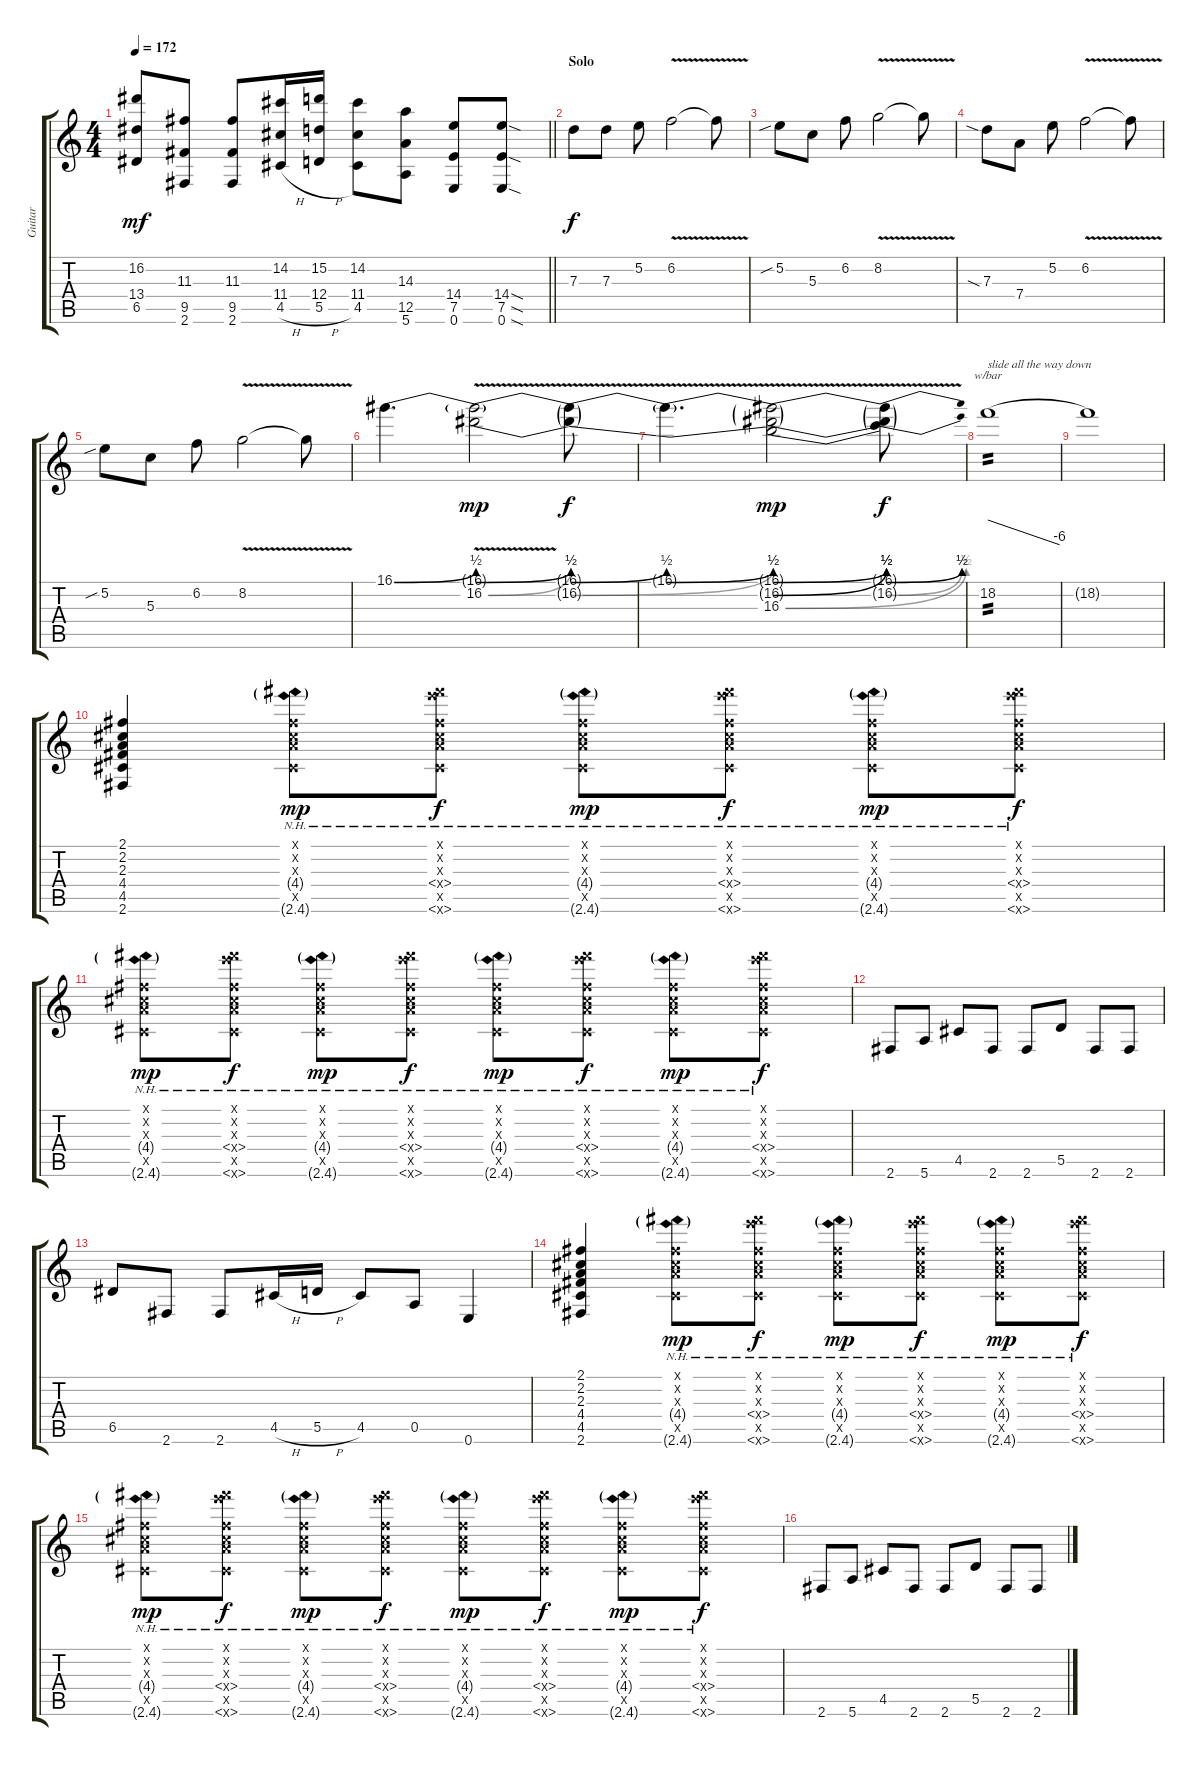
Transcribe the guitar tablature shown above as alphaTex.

\track ("Guitar" "Guitar") {instrument overdrivenguitar}
\staff {score tabs}
\tuning (E4 B3 G3 D3 A2 E2) {hide}
\ts (4 4)
\tempo 172
\clef g2
\barLineRight lightlight
\ks c
(16.2 13.4 6.5).8{dy mf} (11.3 9.5 2.6).8 (11.3 9.5 2.6).8 (14.2 11.4 4.5{h}).16 (15.2 12.4 5.5{h}).16 (14.2 11.4 4.5).8 (14.3 12.5 5.6).8 (14.4 7.5 0.6).8 (14.4{sod} 7.5{sod} 0.6{sod}).8 |
\section ("" "Solo")
7.3.8{dy f} 7.3.8 5.2.8 6.2{v}.2 6.2{t}.8 |
5.2{sib}.8 5.3.8 6.2.8 8.2{v}.2 8.2{t}.8 |
7.3{sia}.8 7.4.8 5.2.8 6.2{v}.2 6.2{t}.8 |
5.2{sib}.8 5.3.8 6.2.8 8.2{v}.2 8.2{t}.8 |
16.1{be (bend 0 0 60 2)}.4{d} (16.1{be (bend 0 0 60 2) v t} 16.2{be (bend 0 0 60 2) v}).2{dy mp} (16.1{be (bend 0 0 60 2) v t} 16.2{be (bend 0 0 60 2) v t}).8{dy f} |
16.1{be (bend 0 0 60 2) t}.4{d} (16.1{be (bend 0 0 60 2) v t} 16.2{be (bend 0 0 60 2) v t} 16.3{be (bend 0 0 60 2)}).2{dy mp} (16.1{be (bend 0 0 60 2) v t} 16.2{be (bend 0 0 60 2) v t} 16.3{t}).8{dy f} |
18.2.1{tbe (dive default 0 0 60 -24) txt "slide all the way down" tp 2} |
18.2{t}.1 |
(2.1 2.2 2.3 4.4 4.5 2.6).4 (2.1{x} 2.2{x} 2.3{x} 4.4{nh g} 4.5{x} 2.6{nh g}).8{dy mp} (2.1{x} 2.2{x} 2.3{x} 4.4{nh x} 4.5{x} 2.6{nh x}).8{dy f} (2.1{x} 2.2{x} 2.3{x} 4.4{nh g} 4.5{x} 2.6{nh g}).8{dy mp} (2.1{x} 2.2{x} 2.3{x} 4.4{nh x} 4.5{x} 2.6{nh x}).8{dy f} (2.1{x} 2.2{x} 2.3{x} 4.4{nh g} 4.5{x} 2.6{nh g}).8{dy mp} (2.1{x} 2.2{x} 2.3{x} 4.4{nh x} 4.5{x} 2.6{nh x}).8{dy f} |
(2.1{x} 2.2{x} 2.3{x} 4.4{nh g} 4.5{x} 2.6{nh g}).8{dy mp} (2.1{x} 2.2{x} 2.3{x} 4.4{nh x} 4.5{x} 2.6{nh x}).8{dy f} (2.1{x} 2.2{x} 2.3{x} 4.4{nh g} 4.5{x} 2.6{nh g}).8{dy mp} (2.1{x} 2.2{x} 2.3{x} 4.4{nh x} 4.5{x} 2.6{nh x}).8{dy f} (2.1{x} 2.2{x} 2.3{x} 4.4{nh g} 4.5{x} 2.6{nh g}).8{dy mp} (2.1{x} 2.2{x} 2.3{x} 4.4{nh x} 4.5{x} 2.6{nh x}).8{dy f} (2.1{x} 2.2{x} 2.3{x} 4.4{nh g} 4.5{x} 2.6{nh g}).8{dy mp} (2.1{x} 2.2{x} 2.3{x} 4.4{nh x} 4.5{x} 2.6{nh x}).8{dy f} |
2.6.8 5.6.8 4.5.8 2.6.8 2.6.8 5.5.8 2.6.8 2.6.8 |
6.5.8 2.6.8 2.6.8 4.5{h}.16 5.5{h}.16 4.5.8 0.5.8 0.6.4 |
(2.1 2.2 2.3 4.4 4.5 2.6).4 (2.1{x} 2.2{x} 2.3{x} 4.4{nh g} 4.5{x} 2.6{nh g}).8{dy mp} (2.1{x} 2.2{x} 2.3{x} 4.4{nh x} 4.5{x} 2.6{nh x}).8{dy f} (2.1{x} 2.2{x} 2.3{x} 4.4{nh g} 4.5{x} 2.6{nh g}).8{dy mp} (2.1{x} 2.2{x} 2.3{x} 4.4{nh x} 4.5{x} 2.6{nh x}).8{dy f} (2.1{x} 2.2{x} 2.3{x} 4.4{nh g} 4.5{x} 2.6{nh g}).8{dy mp} (2.1{x} 2.2{x} 2.3{x} 4.4{nh x} 4.5{x} 2.6{nh x}).8{dy f} |
(2.1{x} 2.2{x} 2.3{x} 4.4{nh g} 4.5{x} 2.6{nh g}).8{dy mp} (2.1{x} 2.2{x} 2.3{x} 4.4{nh x} 4.5{x} 2.6{nh x}).8{dy f} (2.1{x} 2.2{x} 2.3{x} 4.4{nh g} 4.5{x} 2.6{nh g}).8{dy mp} (2.1{x} 2.2{x} 2.3{x} 4.4{nh x} 4.5{x} 2.6{nh x}).8{dy f} (2.1{x} 2.2{x} 2.3{x} 4.4{nh g} 4.5{x} 2.6{nh g}).8{dy mp} (2.1{x} 2.2{x} 2.3{x} 4.4{nh x} 4.5{x} 2.6{nh x}).8{dy f} (2.1{x} 2.2{x} 2.3{x} 4.4{nh g} 4.5{x} 2.6{nh g}).8{dy mp} (2.1{x} 2.2{x} 2.3{x} 4.4{nh x} 4.5{x} 2.6{nh x}).8{dy f} |
2.6.8 5.6.8 4.5.8 2.6.8 2.6.8 5.5.8 2.6.8 2.6.8
